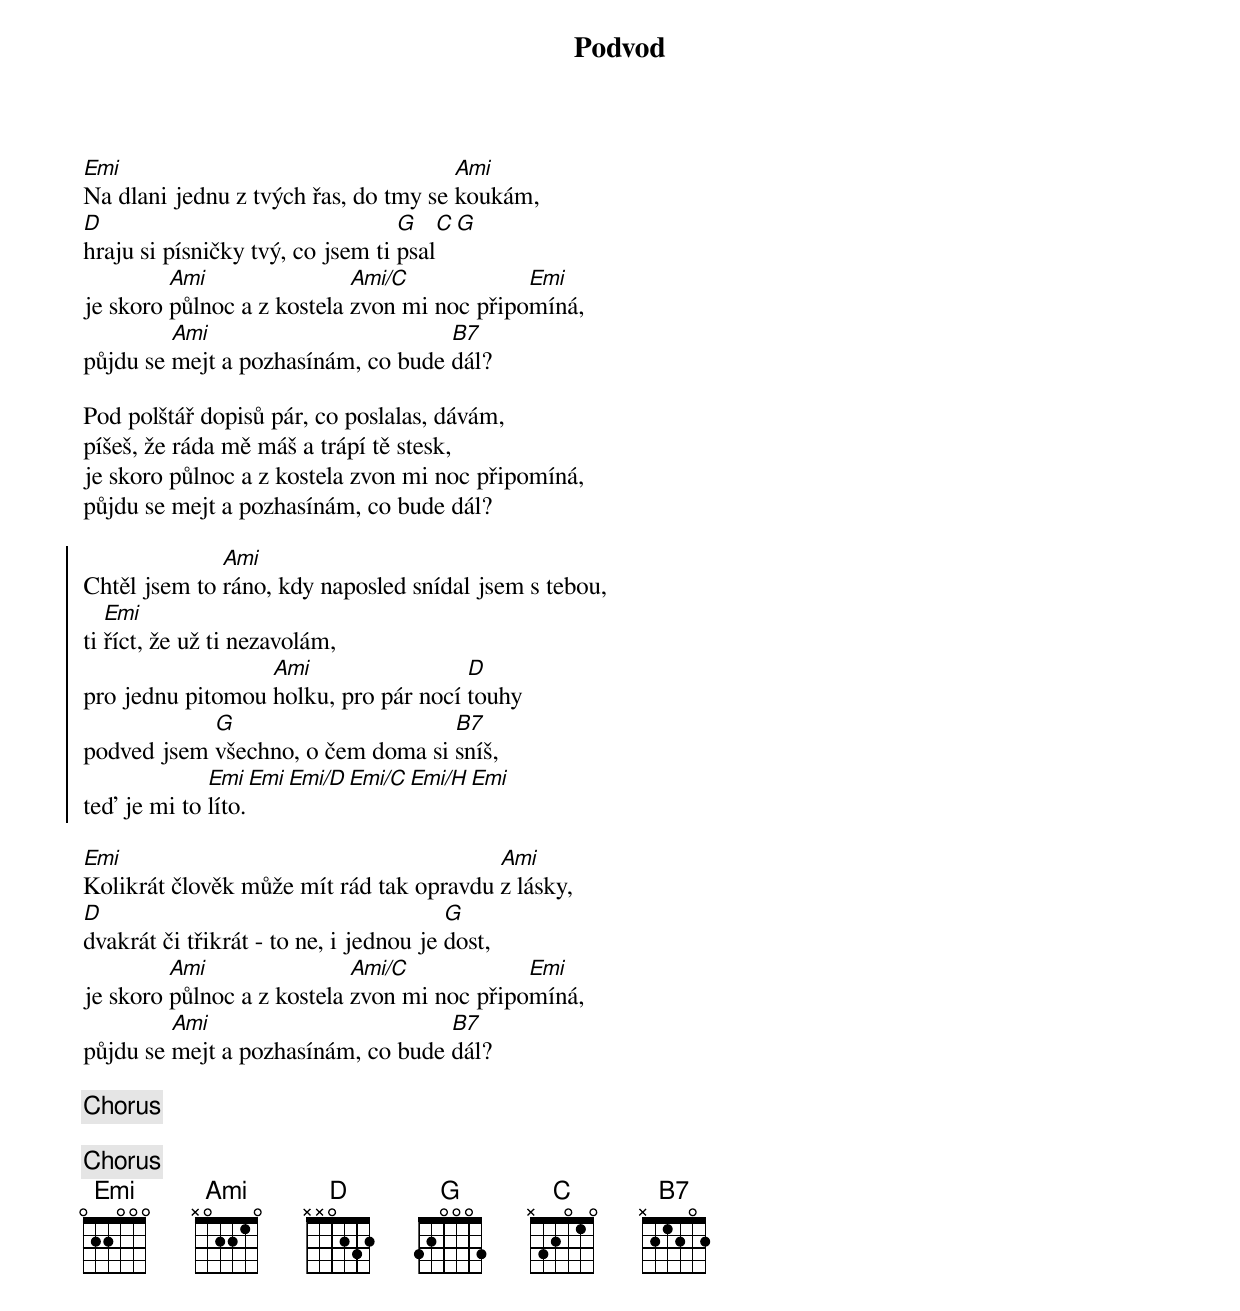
{title: Podvod}
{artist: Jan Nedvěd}
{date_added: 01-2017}
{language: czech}
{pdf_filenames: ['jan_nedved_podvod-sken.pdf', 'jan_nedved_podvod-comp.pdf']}
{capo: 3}
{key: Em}
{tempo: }
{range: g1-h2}
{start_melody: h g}

{start_of_verse}
[Emi]Na dlani jednu z tvých řas, do tmy se [Ami]koukám,
[D]hraju si písničky tvý, co jsem ti [G]psal[C][G]
je skoro [Ami]půlnoc a z kostela [Ami/C]zvon mi noc připo[Emi]míná,
půjdu se [Ami]mejt a pozhasínám, co bude [B7]dál?
{end_of_verse}

{start_of_verse}
Pod polštář dopisů pár, co poslalas, dávám,
píšeš, že ráda mě máš a trápí tě stesk,
je skoro půlnoc a z kostela zvon mi noc připomíná,
půjdu se mejt a pozhasínám, co bude dál?
{end_of_verse}

{start_of_chorus}
Chtěl jsem to [Ami]ráno, kdy naposled snídal jsem s tebou,
ti [Emi]říct, že už ti nezavolám,
pro jednu pitomou [Ami]holku, pro pár nocí [D]touhy
podved jsem [G]všechno, o čem doma si [B7]sníš,
teď je mi to [Emi]líto.[Emi][Emi/D][Emi/C][Emi/H][Emi]
{end_of_chorus}

{start_of_verse}
[Emi]Kolikrát člověk může mít rád tak opravdu [Ami]z lásky,
[D]dvakrát či třikrát - to ne, i jednou je [G]dost,
je skoro [Ami]půlnoc a z kostela [Ami/C]zvon mi noc připo[Emi]míná,
půjdu se [Ami]mejt a pozhasínám, co bude [B7]dál?
{end_of_verse}

{chorus}

{chorus}
